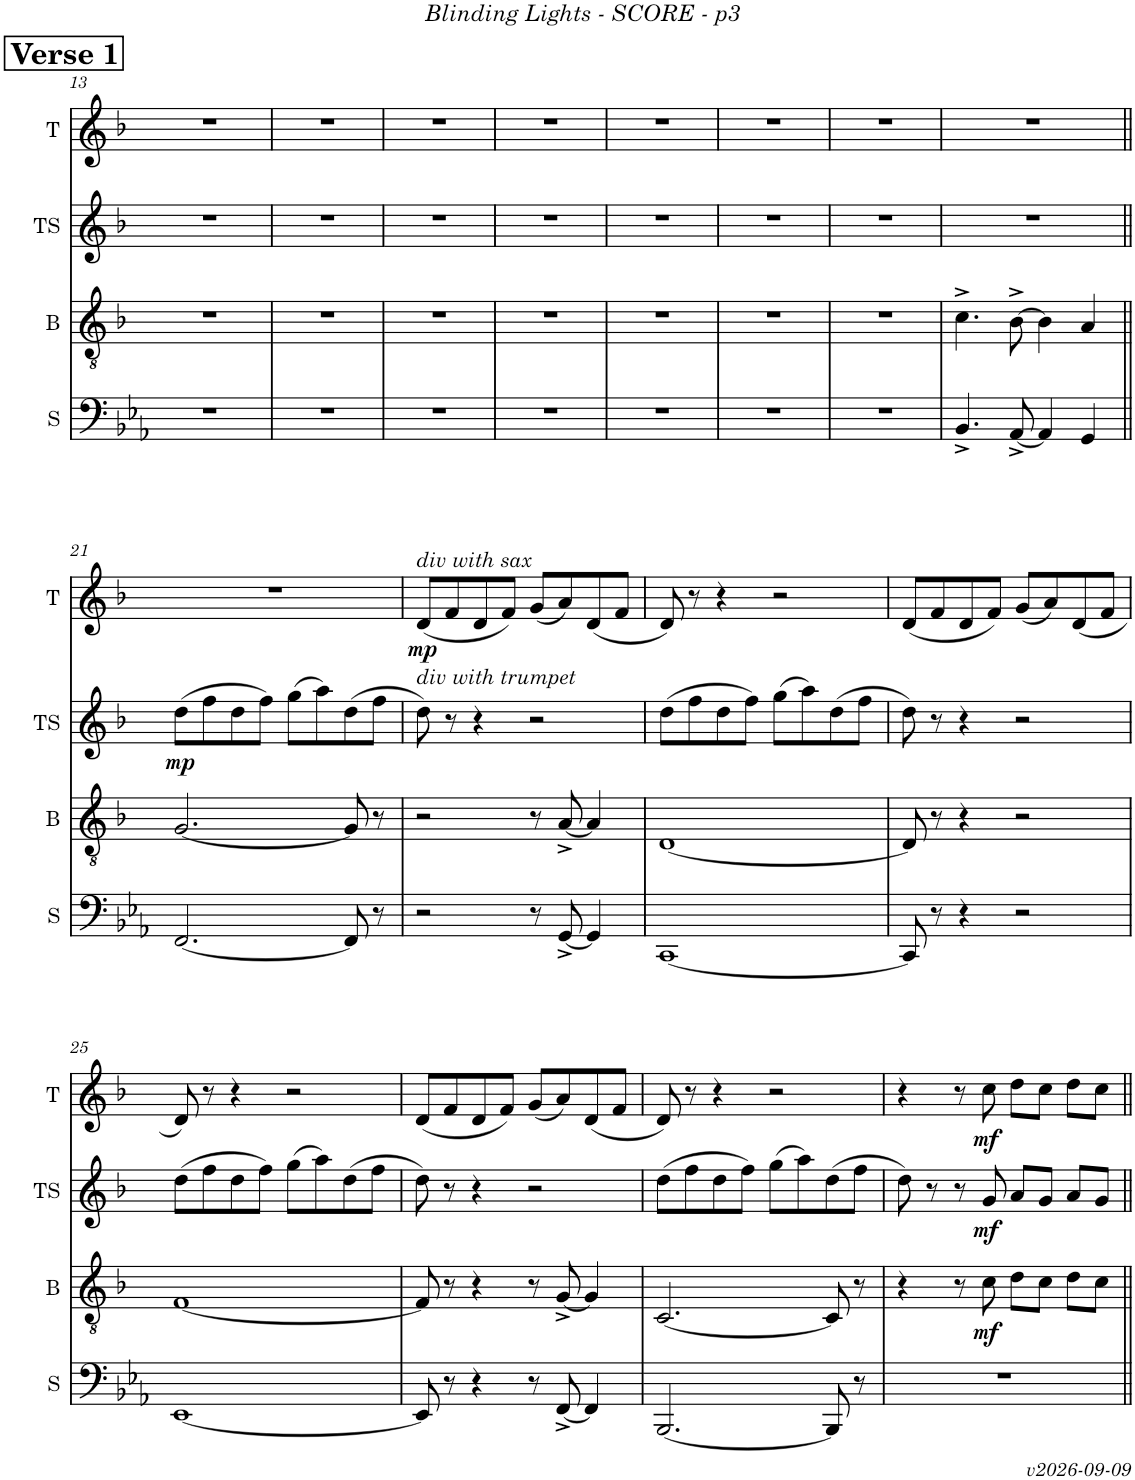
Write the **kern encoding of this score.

**kern	**kern	**dynam	**kern	**dynam	**kern	**dynam
*part4	*part3	*part3	*part2	*part2	*part1	*part1
*staff4	*staff3	*staff3	*staff2	*staff2	*staff1	*staff1
*I"Sousa	*I"Trombone	*	*I"Tenor Sax	*	*I"Trumpet	*
*I'S	*	*	*I'TS	*	*I'T	*
!!LO:PB:g=z
*clefF4	*clefGv2	*	*clefG2	*	*clefG2	*
*	*Trd1c2	*	*Trd8c14	*	*Trd1c2	*
*k[b-e-a-]	*k[b-]	*	*k[b-]	*	*k[b-]	*
*M4/4	*M4/4	*	*M4/4	*	*M4/4	*
!!LO:REH:place=s1:a:B:fs=14:t=Verse 1
=13	=13	=13	=13	=13	=13	=13
1r	1r	.	1r	.	1r	.
=14	=14	=14	=14	=14	=14	=14
1r	1r	.	1r	.	1r	.
=15	=15	=15	=15	=15	=15	=15
1r	1r	.	1r	.	1r	.
=16	=16	=16	=16	=16	=16	=16
1r	1r	.	1r	.	1r	.
=17	=17	=17	=17	=17	=17	=17
1r	1r	.	1r	.	1r	.
=18	=18	=18	=18	=18	=18	=18
1r	1r	.	1r	.	1r	.
=19	=19	=19	=19	=19	=19	=19
1r	1r	.	1r	.	1r	.
=20	=20	=20	=20	=20	=20	=20
4.BB-^/	4.c^\	.	1r	.	1r	.
[8AA-^/	[8B-^\	.	.	.	.	.
4AA-/]	4B-\]	.	.	.	.	.
4GG/	4A/	.	.	.	.	.
!!LO:LB:g=z
=21||	=21||	=21||	=21||	=21||	=21||	=21||
!	!	!	!	!LO:DY:b	!	!
[2.FF/	[2.G/	.	(8dd\L	mp	1r	.
.	.	.	8ff\	.	.	.
.	.	.	8dd\	.	.	.
.	.	.	8ff\J)	.	.	.
.	.	.	(8gg\L	.	.	.
.	.	.	8aa\)	.	.	.
8FF/]	8G/]	.	(8dd\	.	.	.
8r	8r	.	8ff\J	.	.	.
=22	=22	=22	=22	=22	=22	=22
!	!	!	!	!	!LO:TX:a:i:t=div with sax	!
!	!	!	!LO:TX:a:i:t=div with trumpet	!	!	!
!	!	!	!	!	!	!LO:DY:b
2r	2r	.	8dd\)	.	(8d/L	mp
.	.	.	8r	.	8f/	.
.	.	.	4r	.	8d/	.
.	.	.	.	.	8f/J)	.
8r	8r	.	2r	.	(8g/L	.
[8GG^/	[8A^/	.	.	.	8a/)	.
4GG/]	4A/]	.	.	.	(8d/	.
.	.	.	.	.	8f/J	.
=23	=23	=23	=23	=23	=23	=23
[1CC	[1D	.	(8dd\L	.	8d/)	.
.	.	.	8ff\	.	8r	.
.	.	.	8dd\	.	4r	.
.	.	.	8ff\J)	.	.	.
.	.	.	(8gg\L	.	2r	.
.	.	.	8aa\)	.	.	.
.	.	.	(8dd\	.	.	.
.	.	.	8ff\J	.	.	.
=24	=24	=24	=24	=24	=24	=24
8CC/]	8D/]	.	8dd\)	.	(8d/L	.
8r	8r	.	8r	.	8f/	.
4r	4r	.	4r	.	8d/	.
.	.	.	.	.	8f/J)	.
2r	2r	.	2r	.	(8g/L	.
.	.	.	.	.	8a/)	.
.	.	.	.	.	(8d/	.
.	.	.	.	.	8f/J	.
!!LO:LB:g=z
=25	=25	=25	=25	=25	=25	=25
[1EE-	[1F	.	(8dd\L	.	8d/)	.
.	.	.	8ff\	.	8r	.
.	.	.	8dd\	.	4r	.
.	.	.	8ff\J)	.	.	.
.	.	.	(8gg\L	.	2r	.
.	.	.	8aa\)	.	.	.
.	.	.	(8dd\	.	.	.
.	.	.	8ff\J	.	.	.
=26	=26	=26	=26	=26	=26	=26
8EE-/]	8F/]	.	8dd\)	.	(8d/L	.
8r	8r	.	8r	.	8f/	.
4r	4r	.	4r	.	8d/	.
.	.	.	.	.	8f/J)	.
8r	8r	.	2r	.	(8g/L	.
[8FF^/	[8G^/	.	.	.	8a/)	.
4FF/]	4G/]	.	.	.	(8d/	.
.	.	.	.	.	8f/J	.
=27	=27	=27	=27	=27	=27	=27
[2.BBB-/	[2.C/	.	(8dd\L	.	8d/)	.
.	.	.	8ff\	.	8r	.
.	.	.	8dd\	.	4r	.
.	.	.	8ff\J)	.	.	.
.	.	.	(8gg\L	.	2r	.
.	.	.	8aa\)	.	.	.
8BBB-/]	8C/]	.	(8dd\	.	.	.
8r	8r	.	8ff\J	.	.	.
=28	=28	=28	=28	=28	=28	=28
1r	4r	.	8dd\)	.	4r	.
.	.	.	8r	.	.	.
.	8r	.	8r	.	8r	.
!	!	!LO:DY:b	!	!LO:DY:b	!	!LO:DY:b
.	8c\	mf	8g/	mf	8cc\	mf
.	8d\L	.	8a/L	.	8dd\L	.
.	8c\J	.	8g/J	.	8cc\J	.
.	8d\L	.	8a/L	.	8dd\L	.
.	8c\J	.	8g/J	.	8cc\J	.
=||	=||	=||	=||	=||	=||	=||
*-	*-	*-	*-	*-	*-	*-
